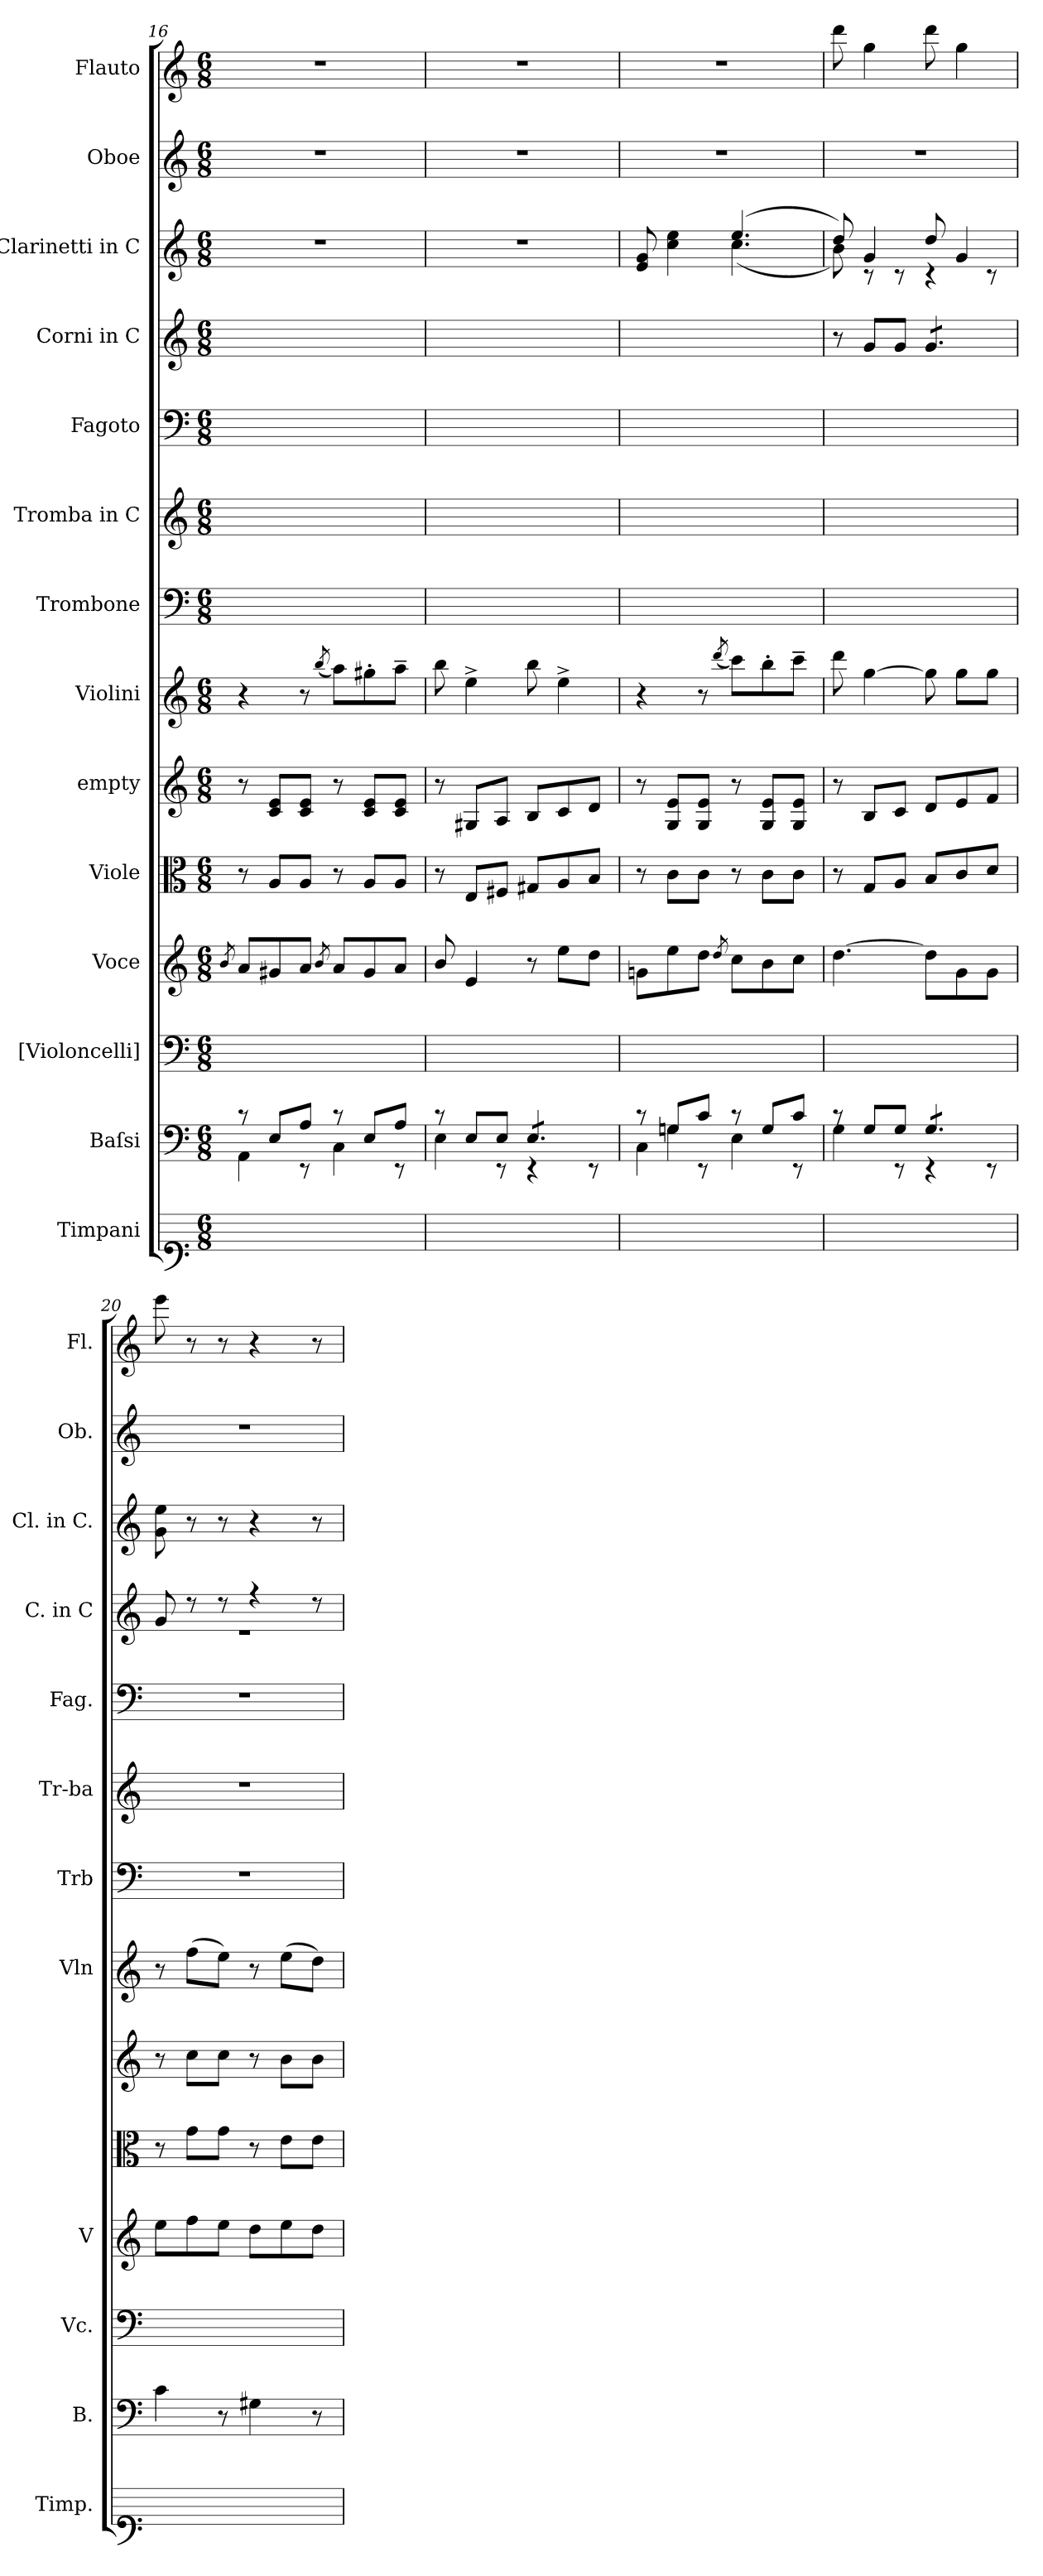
**kern	**kern	**kern	**kern	**kern	**kern	**kern	**kern	**kern	**kern	**kern	**kern	**kern	**kern
*part14	*part13	*part12	*part11	*part10	*part9	*part8	*part7	*part6	*part5	*part4	*part3	*part2	*part1
*staff14	*staff13	*staff12	*staff11	*staff10	*staff9	*staff8	*staff7	*staff6	*staff5	*staff4	*staff3	*staff2	*staff1
*I"Timpani	*I"Baſsi	*I"[Violoncelli]	*I"Voce	*I"Viole	*I"empty	*I"Violini	*I"Trombone	*I"Tromba in C	*I"Fagoto	*I"Corni in C	*I"Clarinetti in C	*I"Oboe	*I"Flauto
*I'Timp.	*I'B.	*I'Vc.	*I'V	*	*	*I'Vln	*I'Trb	*I'Tr-ba	*I'Fag.	*I'C. in C	*I'Cl. in C.	*I'Ob.	*I'Fl.
*clefF1	*clefF4	*clefF4	*clefG2	*clefC3	*clefG2	*clefG2	*clefF4	*clefG2	*clefF4	*clefG2	*clefG2	*clefG2	*clefG2
*k[]	*k[]	*k[]	*k[]	*k[]	*k[]	*k[]	*k[]	*k[]	*k[]	*k[]	*k[]	*k[]	*k[]
*M6/8	*M6/8	*M6/8	*M6/8	*M6/8	*M6/8	*M6/8	*M6/8	*M6/8	*M6/8	*M6/8	*M6/8	*M6/8	*M6/8
=16	=16	=16	=16	=16	=16	=16	=16	=16	=16	=16	=16	=16	=16
.	.	.	8qb/	.	.	.	.	.	.	.	.	.	.
*	*^	*	*	*	*	*	*	*	*	*	*	*	*
2.ryy	8rc	4AA\	2.ryy	8a/L	8r	8r	4r	2.ryy	2.ryy	2.ryy	2.ryy	2.r	2.r	2.r
.	8E/L	.	.	8g#X/	8A/L	8c/ 8e/L	.	.	.	.	.	.	.	.
.	8A/J	8rEE	.	8a/J	8A/J	8c/ 8e/J	8r	.	.	.	.	.	.	.
.	.	.	.	8qb/	.	.	(<8qbb/	.	.	.	.	.	.	.
.	8rc	4C\	.	8a/L	8r	8r	8aa\L)	.	.	.	.	.	.	.
.	8E/L	.	.	8g#/	8A/L	8c/ 8e/L	8gg#X'>\	.	.	.	.	.	.	.
.	8A/J	8rEE	.	8a/J	8A/J	8c/ 8e/J	8aa~>\J	.	.	.	.	.	.	.
=17	=17	=17	=17	=17	=17	=17	=17	=17	=17	=17	=17	=17	=17	=17
2.ryy	8rc	4E\	2.ryy	8b/	8r	8r	8bb\	2.ryy	2.ryy	2.ryy	2.ryy	2.r	2.r	2.r
.	8E/L	.	.	4e/	8E/L	8G#X/L	4ee^>\	.	.	.	.	.	.	.
.	8E/J	8rEE	.	.	8F#X/J	8A/J	.	.	.	.	.	.	.	.
*	*tremolo	*	*	*	*	*	*	*	*	*	*	*	*	*
.	8E/L	4rEE	.	8r	8G#X/L	8B/L	8bb\	.	.	.	.	.	.	.
.	8E/	.	.	8ee\L	8A/	8c/	4ee^>\	.	.	.	.	.	.	.
.	8E/J	8rEE	.	8dd\J	8B/J	8d/J	.	.	.	.	.	.	.	.
*	*Xtremolo	*	*	*	*	*	*	*	*	*	*	*	*	*
=18	=18	=18	=18	=18	=18	=18	=18	=18	=18	=18	=18	=18	=18	=18
!	!	!LO:N:vis=4	!	!	!	!	!	!	!	!	!	!	!	!
*	*	*	*	*	*	*	*	*	*	*	*	*^	*	*
2.ryy	8rc	8C\	2.ryy	8gn\L	8r	8r	4r	2.ryy	2.ryy	2.ryy	2.ryy	8e/ 8g/	4.ryy	2.r	2.r
!	!	!LO:N:vis=4	!	!	!	!	!	!	!	!	!	!	!	!	!
.	8Gn/L	8Gn\	.	8ee\	8c\L	8G/ 8e/L	.	.	.	.	.	4cc\ 4ee\	.	.	.
.	8c/J	8rEE	.	8dd\J	8c\J	8G/ 8e/J	8r	.	.	.	.	.	.	.	.
.	.	.	.	8qdd/	.	.	(<8qddd/	.	.	.	.	.	.	.	.
!	!	!LO:N:vis=4	!	!	!	!	!	!	!	!	!	!	!	!	!
.	8rc	8E\	.	8cc\L	8r	8r	8ccc\L)	.	.	.	.	(>4.ee/	(>4.cc\	.	.
.	8G/L	8G\yy	.	8b\	8c\L	8G/ 8e/L	8bb'>\	.	.	.	.	.	.	.	.
.	8c/J	8rEE	.	8cc\J	8c\J	8G/ 8e/J	8ccc~>\J	.	.	.	.	.	.	.	.
=19	=19	=19	=19	=19	=19	=19	=19	=19	=19	=19	=19	=19	=19	=19	=19
2.ryy	8rc	4G\	2.ryy	[4.dd\	8r	8r	8ddd\	2.ryy	2.ryy	2.ryy	8r	8dd/)	8b\)	2.r	8ddd\
.	8G/L	.	.	.	8G/L	8B/L	[4gg\	.	.	.	8g/L	4g/	8rc	.	4gg\
.	8G/J	8rEE	.	.	8A/J	8c/J	.	.	.	.	8g/J	.	8rc	.	.
*	*tremolo	*	*	*	*	*	*	*	*	*	*	*	*	*	*
*	*	*	*	*	*	*	*	*	*	*	*tremolo	*	*	*	*
.	8G/L	4rEE	.	8dd\L]	8B/L	8d/L	8gg\]	.	.	.	8g/L	8dd/	4rc	.	8ddd\
.	8G/	.	.	8g\	8c/	8e/	8gg\L	.	.	.	8g/	4g/	.	.	4gg\
.	8G/J	8rEE	.	8g\J	8d/J	8f/J	8gg\J	.	.	.	8g/J	.	8rc	.	.
*	*	*	*	*	*	*	*	*	*	*	*Xtremolo	*	*	*	*
*	*Xtremolo	*	*	*	*	*	*	*	*	*	*	*	*	*	*
*	*v	*v	*	*	*	*	*	*	*	*	*	*v	*v	*	*
=20	=20	=20	=20	=20	=20	=20	=20	=20	=20	=20	=20	=20	=20
*	*	*	*	*	*	*	*	*	*	*^	*	*	*
2.ryy	4c\	2.ryy	8ee\L	8r	8r	8r	2.r	2.r	2.r	8g/	2.re	8g\ 8ee\	2.r	8eee\
.	.	.	8ff\	8g\L	8cc\L	(>8ff\L	.	.	.	8r	.	8r	.	8r
.	8r	.	8ee\J	8g\J	8cc\J	8ee\J)	.	.	.	8r	.	8r	.	8r
.	4G#X\	.	8dd\L	8r	8r	8r	.	.	.	4r	.	4r	.	4r
.	.	.	8ee\	8e\L	8b\L	(>8ee\L	.	.	.	.	.	.	.	.
.	8r	.	8dd\J	8e\J	8b\J	8dd\J)	.	.	.	8r	.	8r	.	8r
*	*	*	*	*	*	*	*	*	*	*v	*v	*	*	*
=	=	=	=	=	=	=	=	=	=	=	=	=	=
*-	*-	*-	*-	*-	*-	*-	*-	*-	*-	*-	*-	*-	*-
